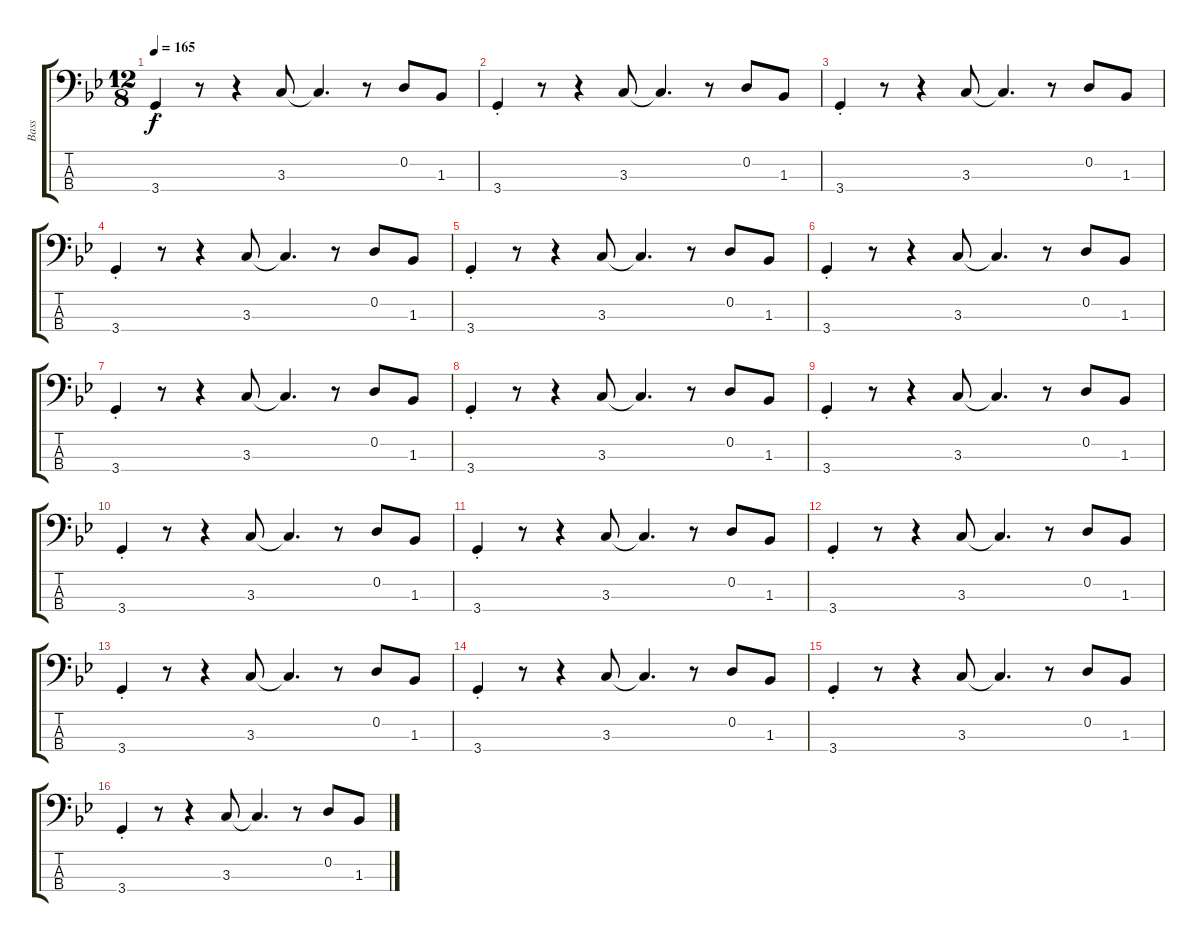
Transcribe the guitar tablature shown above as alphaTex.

\track ("Bass" "Bass") {instrument electricbasspick}
\staff {score tabs}
\tuning (G2 D2 A1 E1) {hide}
\ts (12 8)
\tempo 165
\clef f4
\ks bb
3.4{st}.4{dy f instrument electricbasspick} r.8 r.4 3.3.8 3.3{t}.4{d} r.8 0.2.8 1.3.8 |
3.4{st}.4 r.8 r.4 3.3.8 3.3{t}.4{d} r.8 0.2.8 1.3.8 |
3.4{st}.4 r.8 r.4 3.3.8 3.3{t}.4{d} r.8 0.2.8 1.3.8 |
3.4{st}.4 r.8 r.4 3.3.8 3.3{t}.4{d} r.8 0.2.8 1.3.8 |
3.4{st}.4 r.8 r.4 3.3.8 3.3{t}.4{d} r.8 0.2.8 1.3.8 |
3.4{st}.4 r.8 r.4 3.3.8 3.3{t}.4{d} r.8 0.2.8 1.3.8 |
3.4{st}.4 r.8 r.4 3.3.8 3.3{t}.4{d} r.8 0.2.8 1.3.8 |
3.4{st}.4 r.8 r.4 3.3.8 3.3{t}.4{d} r.8 0.2.8 1.3.8 |
3.4{st}.4 r.8 r.4 3.3.8 3.3{t}.4{d} r.8 0.2.8 1.3.8 |
3.4{st}.4 r.8 r.4 3.3.8 3.3{t}.4{d} r.8 0.2.8 1.3.8 |
3.4{st}.4 r.8 r.4 3.3.8 3.3{t}.4{d} r.8 0.2.8 1.3.8 |
3.4{st}.4 r.8 r.4 3.3.8 3.3{t}.4{d} r.8 0.2.8 1.3.8 |
3.4{st}.4 r.8 r.4 3.3.8 3.3{t}.4{d} r.8 0.2.8 1.3.8 |
3.4{st}.4 r.8 r.4 3.3.8 3.3{t}.4{d} r.8 0.2.8 1.3.8 |
3.4{st}.4 r.8 r.4 3.3.8 3.3{t}.4{d} r.8 0.2.8 1.3.8 |
3.4{st}.4 r.8 r.4 3.3.8 3.3{t}.4{d} r.8 0.2.8 1.3.8
